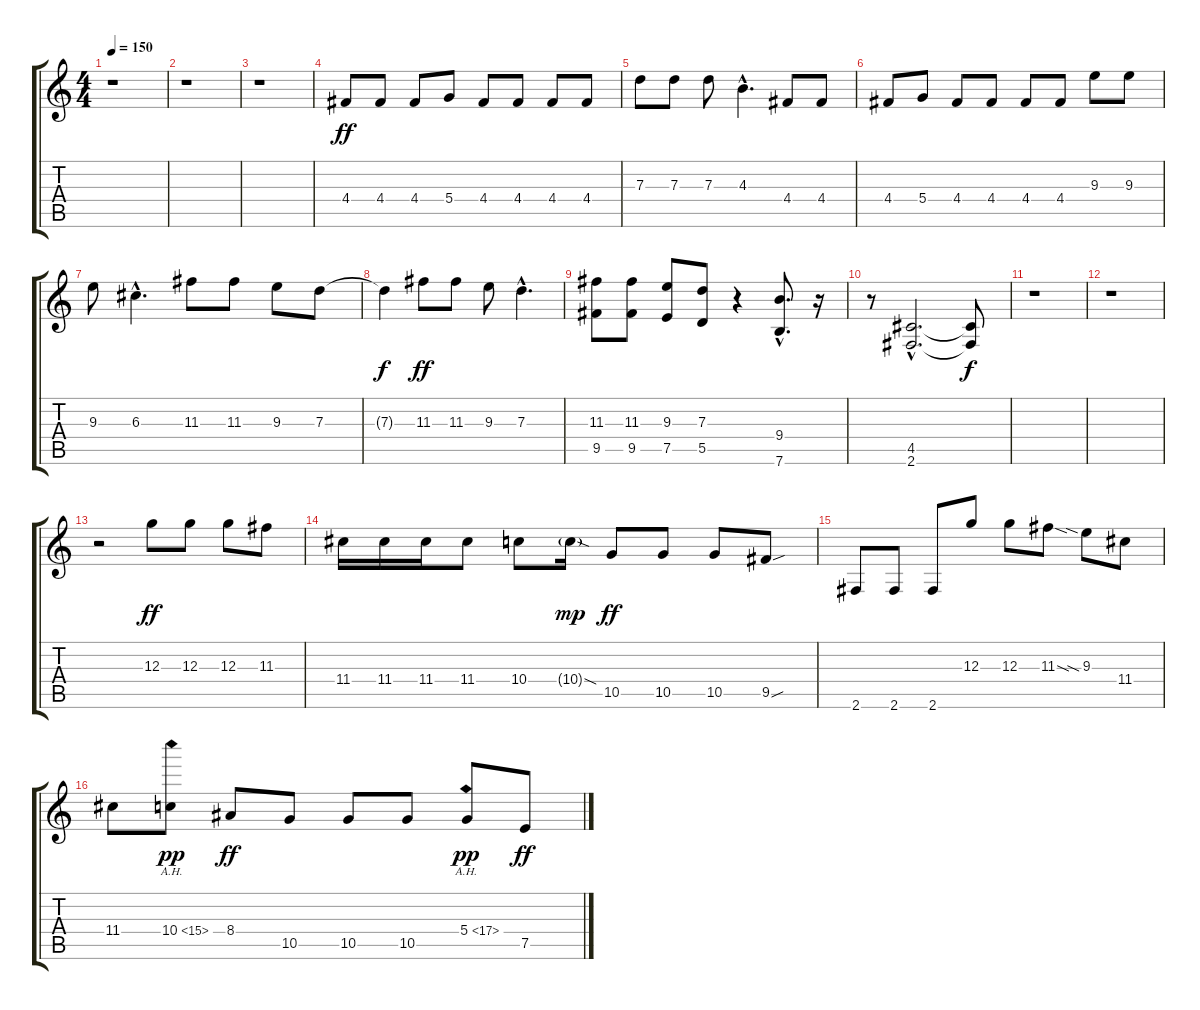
\track "" {instrument distortionguitar}
\staff {score tabs}
\tuning (E4 B3 G3 D3 A2 E2) {hide}
\ts (4 4)
\tempo 150
\clef g2
\ks c
r.1{dy ff instrument distortionguitar} |
r.1 |
r.1 |
4.4.8 4.4.8 4.4.8 5.4.8 4.4.8 4.4.8 4.4.8 4.4.8 |
7.3.8 7.3.8 7.3.8 4.3{hac}.4{d} 4.4.8 4.4.8 |
4.4.8 5.4.8 4.4.8 4.4.8 4.4.8 4.4.8 9.3.8 9.3.8 |
9.3.8 6.3{hac}.4{d} 11.3.8 11.3.8 9.3.8 7.3.8 |
7.3{t}.4{dy f} 11.3.8{dy ff} 11.3.8 9.3.8 7.3{hac}.4{d} |
(11.3 9.5).8 (11.3 9.5).8 (9.3 7.5).8 (7.3 5.5).8 r.4 (9.4{hac} 7.6{hac}).8{d} r.16 |
r.8 (4.5{hac} 2.6{hac}).2{d} (4.5{t} 2.6{t}).8{dy f} |
r.1 |
r.1 |
r.2 12.3.8{dy ff} 12.3.8 12.3.8 11.3.8 |
11.4.16 11.4.16 11.4.16 11.4.8 10.4.8 10.4{sod g}.16{dy mp} 10.5.8{dy ff} 10.5.8 10.5.8 9.5{sou}.8 |
2.6.8 2.6.8 2.6.8 12.3.8 12.3.8 11.3{sod}.8 9.3{sia}.8 11.4.8 |
11.4.8 10.4{ah 5}.8{dy pp} 8.4.8{dy ff} 10.5.8 10.5.8 10.5.8 5.4{ah 12}.8{dy pp} 7.5.8{dy ff}
